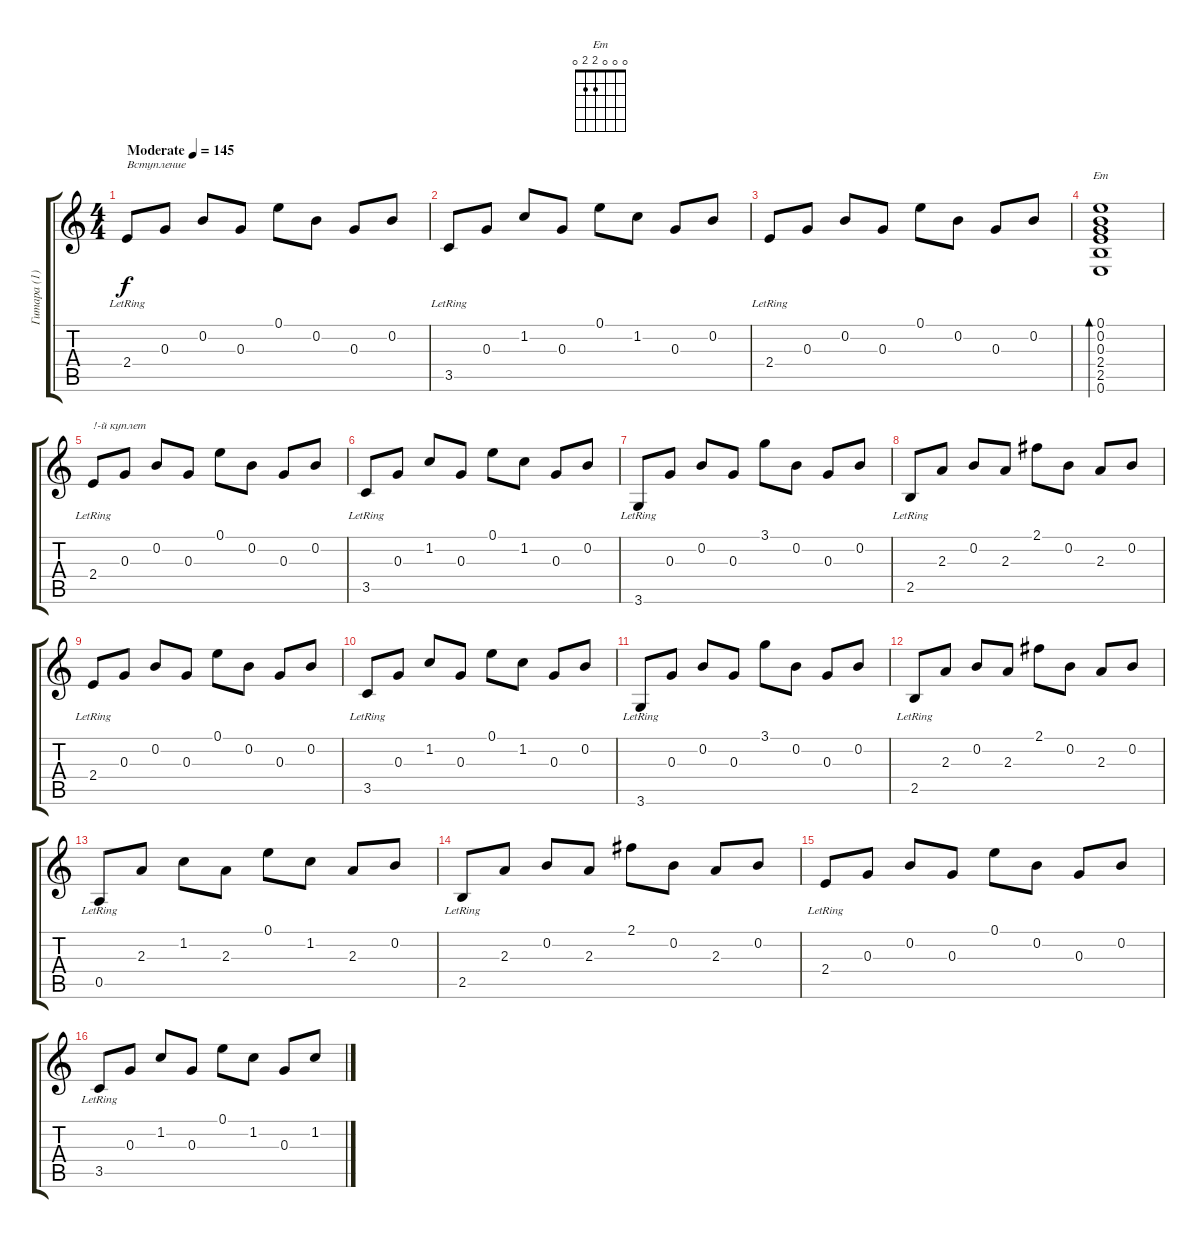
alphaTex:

\track ("Гитара (1)" "Гитара (1)") {instrument acousticguitarsteel}
\staff {score tabs}
\tuning (E4 B3 G3 D3 A2 E2) {hide}
\chord ("Em" 0 0 0 2 2 0)
\ts (4 4)
\tempo (145 "Moderate")
\clef g2
\ks c
2.4{lr}.8{txt "Вступление" dy f instrument acousticguitarsteel} 0.3.8 0.2.8 0.3.8 0.1.8 0.2.8 0.3.8 0.2.8 |
3.5{lr}.8 0.3.8 1.2.8 0.3.8 0.1.8 1.2.8 0.3.8 0.2.8 |
2.4{lr}.8 0.3.8 0.2.8 0.3.8 0.1.8 0.2.8 0.3.8 0.2.8 |
(0.1 0.2 0.3 2.4 2.5 0.6).1{bd 60 ch "Em"} |
2.4{lr}.8{txt "!-й куплет"} 0.3.8 0.2.8 0.3.8 0.1.8 0.2.8 0.3.8 0.2.8 |
3.5{lr}.8 0.3.8 1.2.8 0.3.8 0.1.8 1.2.8 0.3.8 0.2.8 |
3.6{lr}.8 0.3.8 0.2.8 0.3.8 3.1.8 0.2.8 0.3.8 0.2.8 |
2.5{lr}.8 2.3.8 0.2.8 2.3.8 2.1.8 0.2.8 2.3.8 0.2.8 |
2.4{lr}.8 0.3.8 0.2.8 0.3.8 0.1.8 0.2.8 0.3.8 0.2.8 |
3.5{lr}.8 0.3.8 1.2.8 0.3.8 0.1.8 1.2.8 0.3.8 0.2.8 |
3.6{lr}.8 0.3.8 0.2.8 0.3.8 3.1.8 0.2.8 0.3.8 0.2.8 |
2.5{lr}.8 2.3.8 0.2.8 2.3.8 2.1.8 0.2.8 2.3.8 0.2.8 |
0.5{lr}.8 2.3.8 1.2.8 2.3.8 0.1.8 1.2.8 2.3.8 0.2.8 |
2.5{lr}.8 2.3.8 0.2.8 2.3.8 2.1.8 0.2.8 2.3.8 0.2.8 |
2.4{lr}.8 0.3.8 0.2.8 0.3.8 0.1.8 0.2.8 0.3.8 0.2.8 |
3.5{lr}.8 0.3.8 1.2.8 0.3.8 0.1.8 1.2.8 0.3.8 1.2.8
